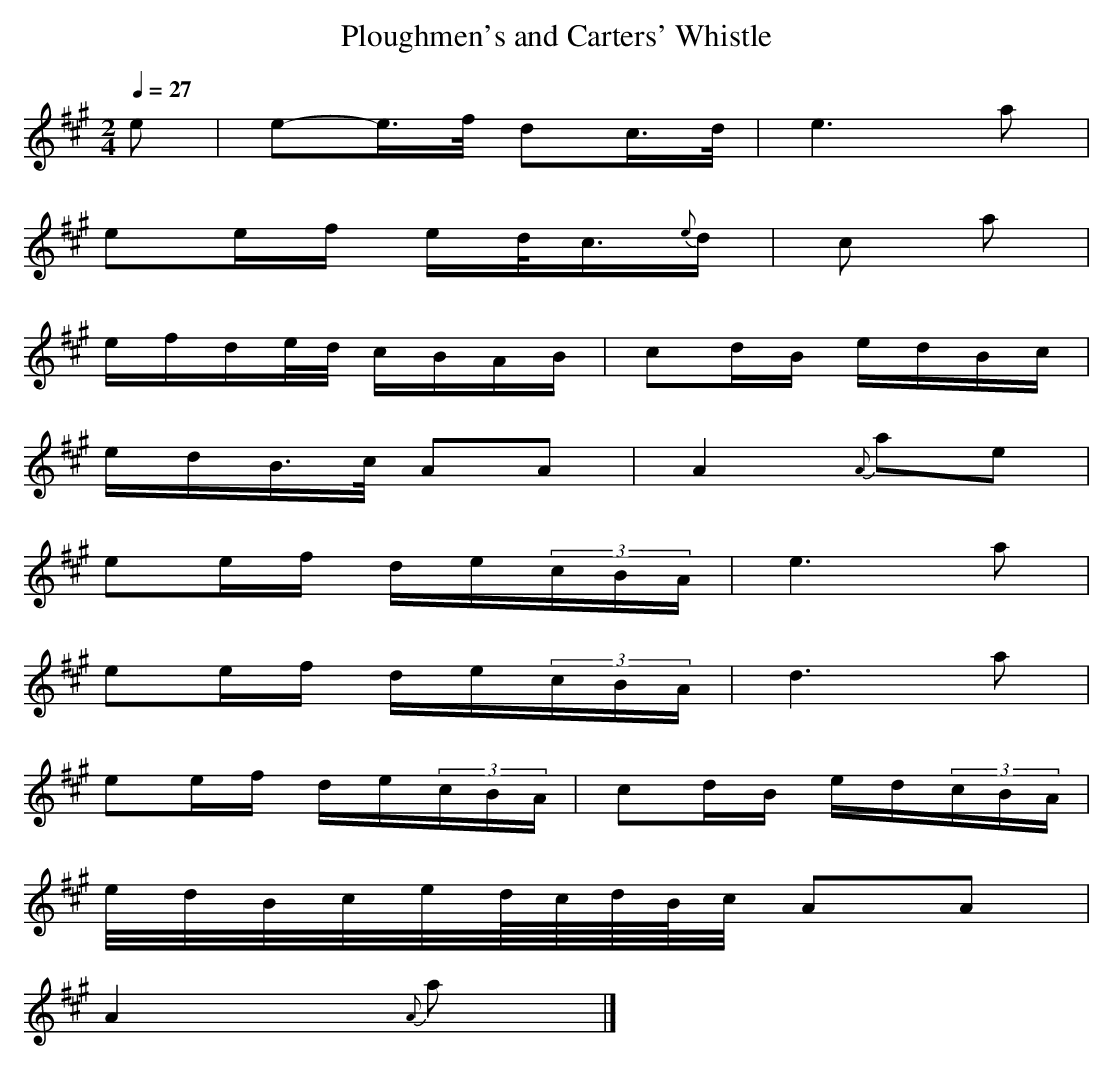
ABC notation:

X:1
T: Ploughmen's and Carters' Whistle
M: 2/4
L: 1/16
Q: 1/4=27
K: A % 3 sharps
V: 1
e2 | e2-e>f d2c>d | e6 a2 |
e2ef ed<c{e}d | c2 a2 |
efde/d/ cBAB | c2dB edBc |
edB>c A2A2 | A4 {A}a2e2 |
e2ef de(3cBA | e6 a2 |
e2ef de(3cBA | d6 a2 |
e2ef de(3cBA | c2dB ed(3cBA |
e/d/B/c/e/d/4c/4d/4B/4c/ A2A2 |
A4 {A}a2 |]
